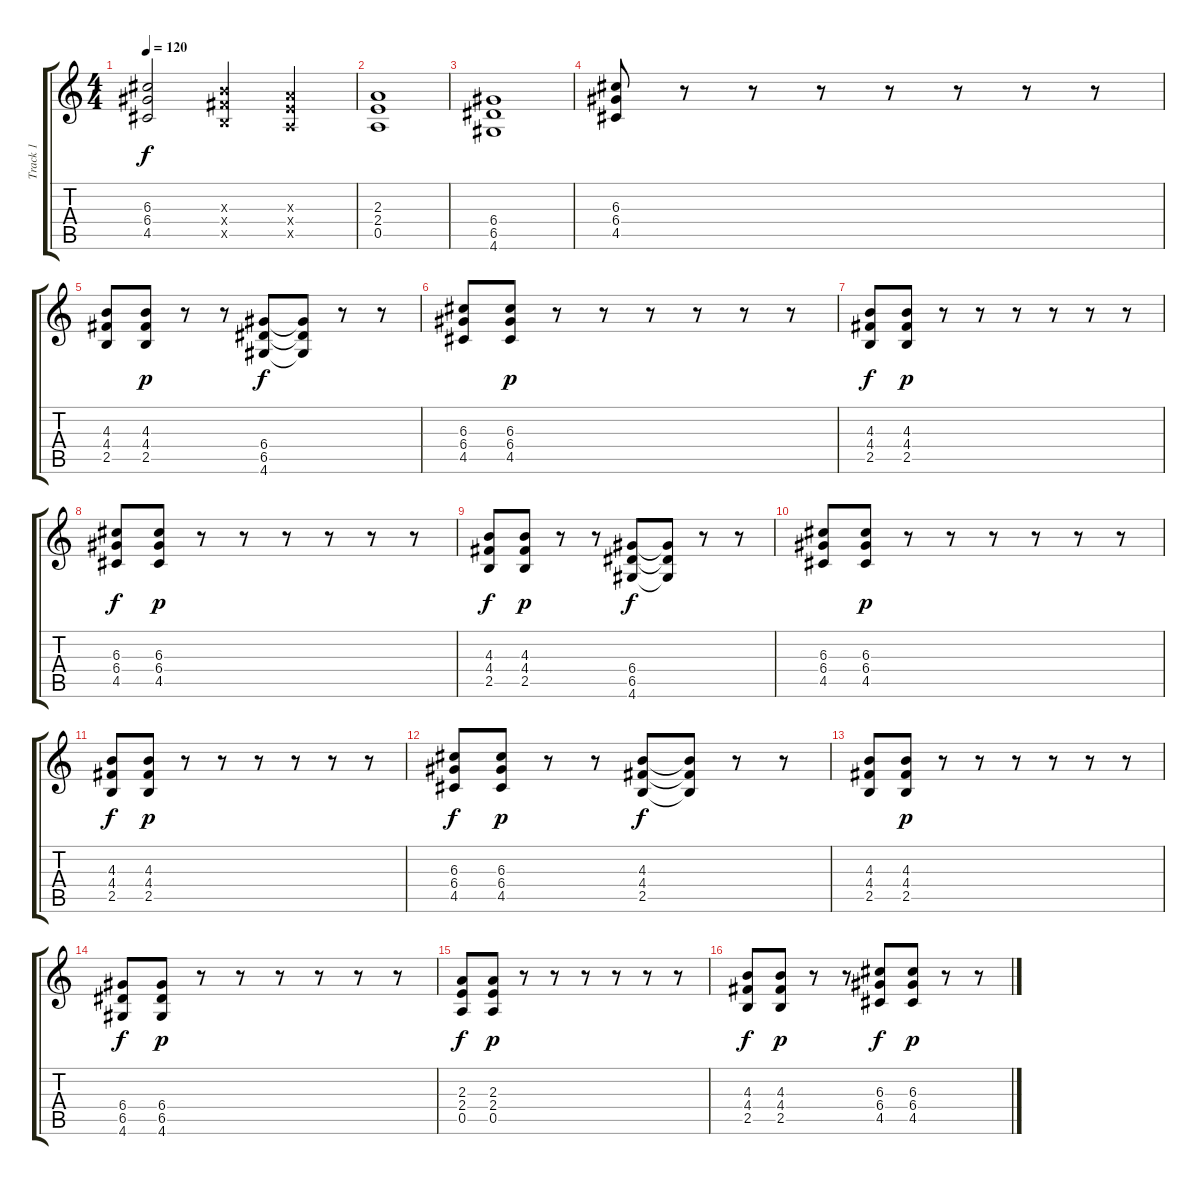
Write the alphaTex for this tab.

\track ("Track 1" "Track 1") {instrument distortionguitar}
\staff {score tabs}
\tuning (E4 B3 G3 D3 A2 E2) {hide}
\ts (4 4)
\tempo 120
\clef g2
\ks c
(6.3{t} 6.4{t} 4.5{t}).2{dy f} (4.3{x} 4.4{x} 2.5{x}).4 (2.3{x} 2.4{x} 0.5{x}).4 |
(2.3 2.4 0.5).1 |
(6.4 6.5 4.6).1 |
(6.3 6.4 4.5).8 r.8 r.8 r.8 r.8 r.8 r.8 r.8 |
(4.3 4.4 2.5).8 (4.3 4.4 2.5).8{dy p} r.8 r.8 (6.4 6.5 4.6).8{dy f} (6.4{t} 6.5{t} 4.6{t}).8 r.8 r.8 |
(6.3 6.4 4.5).8 (6.3 6.4 4.5).8{dy p} r.8 r.8 r.8 r.8 r.8 r.8 |
(4.3 4.4 2.5).8{dy f} (4.3 4.4 2.5).8{dy p} r.8 r.8 r.8 r.8 r.8 r.8 |
(6.3 6.4 4.5).8{dy f} (6.3 6.4 4.5).8{dy p} r.8 r.8 r.8 r.8 r.8 r.8 |
(4.3 4.4 2.5).8{dy f} (4.3 4.4 2.5).8{dy p} r.8 r.8 (6.4 6.5 4.6).8{dy f} (6.4{t} 6.5{t} 4.6{t}).8 r.8 r.8 |
(6.3 6.4 4.5).8 (6.3 6.4 4.5).8{dy p} r.8 r.8 r.8 r.8 r.8 r.8 |
(4.3 4.4 2.5).8{dy f} (4.3 4.4 2.5).8{dy p} r.8 r.8 r.8 r.8 r.8 r.8 |
(6.3 6.4 4.5).8{dy f} (6.3 6.4 4.5).8{dy p} r.8 r.8 (4.3 4.4 2.5).8{dy f} (4.3{t} 4.4{t} 2.5{t}).8 r.8 r.8 |
(4.3 4.4 2.5).8 (4.3 4.4 2.5).8{dy p} r.8 r.8 r.8 r.8 r.8 r.8 |
(6.4 6.5 4.6).8{dy f} (6.4 6.5 4.6).8{dy p} r.8 r.8 r.8 r.8 r.8 r.8 |
(2.3 2.4 0.5).8{dy f} (2.3 2.4 0.5).8{dy p} r.8 r.8 r.8 r.8 r.8 r.8 |
(4.3 4.4 2.5).8{dy f} (4.3 4.4 2.5).8{dy p} r.8 r.8 (6.3 6.4 4.5).8{dy f} (6.3 6.4 4.5).8{dy p} r.8 r.8
